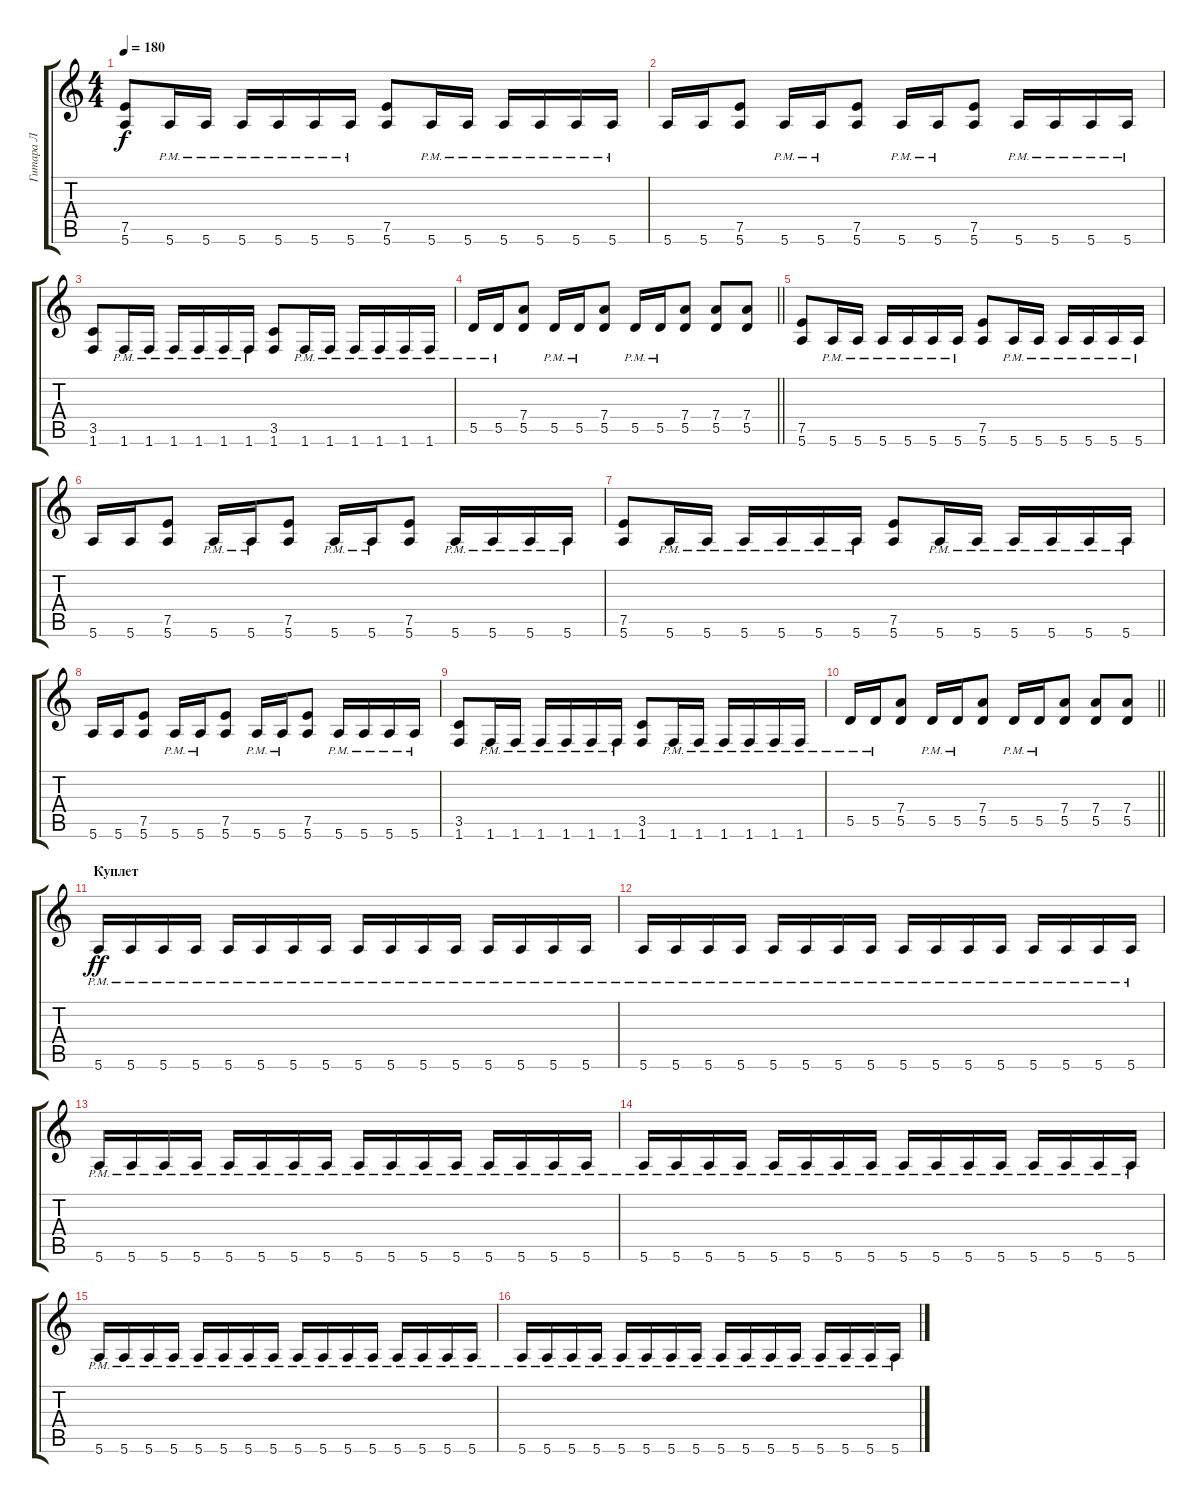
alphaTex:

\track ("Гитара Л" "Гитара Л") {instrument distortionguitar}
\staff {score tabs}
\tuning (E4 B3 G3 D3 A2 E2) {hide}
\ts (4 4)
\tempo 180
\clef g2
\ks c
(7.5 5.6).8{dy f} 5.6{pm}.16 5.6{pm}.16 5.6{pm}.16 5.6{pm}.16 5.6{pm}.16 5.6{pm}.16 (7.5 5.6).8 5.6{pm}.16 5.6{pm}.16 5.6{pm}.16 5.6{pm}.16 5.6{pm}.16 5.6{pm}.16 |
5.6.16 5.6.16 (7.5 5.6).8 5.6{pm}.16 5.6{pm}.16 (7.5 5.6).8 5.6{pm}.16 5.6{pm}.16 (7.5 5.6).8 5.6{pm}.16 5.6{pm}.16 5.6{pm}.16 5.6{pm}.16 |
(3.5 1.6).8 1.6{pm}.16 1.6{pm}.16 1.6{pm}.16 1.6{pm}.16 1.6{pm}.16 1.6{pm}.16 (3.5 1.6).8 1.6{pm}.16 1.6{pm}.16 1.6{pm}.16 1.6{pm}.16 1.6{pm}.16 1.6{pm}.16 |
\barLineRight lightlight
5.5{pm}.16 5.5{pm}.16 (7.4 5.5).8 5.5{pm}.16 5.5{pm}.16 (7.4 5.5).8 5.5{pm}.16 5.5{pm}.16 (7.4 5.5).8 (7.4 5.5).8 (7.4 5.5).8 |
(7.5 5.6).8 5.6{pm}.16 5.6{pm}.16 5.6{pm}.16 5.6{pm}.16 5.6{pm}.16 5.6{pm}.16 (7.5 5.6).8 5.6{pm}.16 5.6{pm}.16 5.6{pm}.16 5.6{pm}.16 5.6{pm}.16 5.6{pm}.16 |
5.6.16 5.6.16 (7.5 5.6).8 5.6{pm}.16 5.6{pm}.16 (7.5 5.6).8 5.6{pm}.16 5.6{pm}.16 (7.5 5.6).8 5.6{pm}.16 5.6{pm}.16 5.6{pm}.16 5.6{pm}.16 |
(7.5 5.6).8 5.6{pm}.16 5.6{pm}.16 5.6{pm}.16 5.6{pm}.16 5.6{pm}.16 5.6{pm}.16 (7.5 5.6).8 5.6{pm}.16 5.6{pm}.16 5.6{pm}.16 5.6{pm}.16 5.6{pm}.16 5.6{pm}.16 |
5.6.16 5.6.16 (7.5 5.6).8 5.6{pm}.16 5.6{pm}.16 (7.5 5.6).8 5.6{pm}.16 5.6{pm}.16 (7.5 5.6).8 5.6{pm}.16 5.6{pm}.16 5.6{pm}.16 5.6{pm}.16 |
(3.5 1.6).8 1.6{pm}.16 1.6{pm}.16 1.6{pm}.16 1.6{pm}.16 1.6{pm}.16 1.6{pm}.16 (3.5 1.6).8 1.6{pm}.16 1.6{pm}.16 1.6{pm}.16 1.6{pm}.16 1.6{pm}.16 1.6{pm}.16 |
\barLineRight lightlight
5.5{pm}.16 5.5{pm}.16 (7.4 5.5).8 5.5{pm}.16 5.5{pm}.16 (7.4 5.5).8 5.5{pm}.16 5.5{pm}.16 (7.4 5.5).8 (7.4 5.5).8 (7.4 5.5).8 |
\section ("" "Куплет")
5.6{pm}.16{dy ff} 5.6{pm}.16 5.6{pm}.16 5.6{pm}.16 5.6{pm}.16 5.6{pm}.16 5.6{pm}.16 5.6{pm}.16 5.6{pm}.16 5.6{pm}.16 5.6{pm}.16 5.6{pm}.16 5.6{pm}.16 5.6{pm}.16 5.6{pm}.16 5.6{pm}.16 |
5.6{pm}.16 5.6{pm}.16 5.6{pm}.16 5.6{pm}.16 5.6{pm}.16 5.6{pm}.16 5.6{pm}.16 5.6{pm}.16 5.6{pm}.16 5.6{pm}.16 5.6{pm}.16 5.6{pm}.16 5.6{pm}.16 5.6{pm}.16 5.6{pm}.16 5.6{pm}.16 |
5.6{pm}.16 5.6{pm}.16 5.6{pm}.16 5.6{pm}.16 5.6{pm}.16 5.6{pm}.16 5.6{pm}.16 5.6{pm}.16 5.6{pm}.16 5.6{pm}.16 5.6{pm}.16 5.6{pm}.16 5.6{pm}.16 5.6{pm}.16 5.6{pm}.16 5.6{pm}.16 |
5.6{pm}.16 5.6{pm}.16 5.6{pm}.16 5.6{pm}.16 5.6{pm}.16 5.6{pm}.16 5.6{pm}.16 5.6{pm}.16 5.6{pm}.16 5.6{pm}.16 5.6{pm}.16 5.6{pm}.16 5.6{pm}.16 5.6{pm}.16 5.6{pm}.16 5.6{pm}.16 |
5.6{pm}.16 5.6{pm}.16 5.6{pm}.16 5.6{pm}.16 5.6{pm}.16 5.6{pm}.16 5.6{pm}.16 5.6{pm}.16 5.6{pm}.16 5.6{pm}.16 5.6{pm}.16 5.6{pm}.16 5.6{pm}.16 5.6{pm}.16 5.6{pm}.16 5.6{pm}.16 |
5.6{pm}.16 5.6{pm}.16 5.6{pm}.16 5.6{pm}.16 5.6{pm}.16 5.6{pm}.16 5.6{pm}.16 5.6{pm}.16 5.6{pm}.16 5.6{pm}.16 5.6{pm}.16 5.6{pm}.16 5.6{pm}.16 5.6{pm}.16 5.6{pm}.16 5.6{pm}.16
